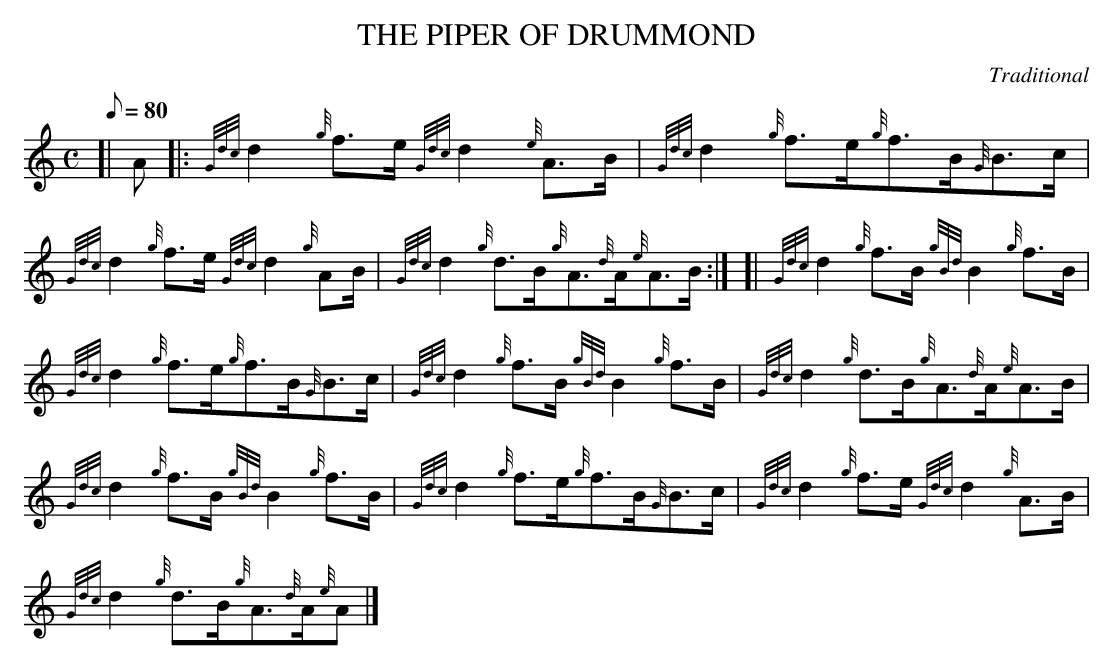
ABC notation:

X:1
T:THE PIPER OF DRUMMOND
M:C
L:1/8
Q:80
C:Traditional
K:HP
[| A|:
{Gdc}d2{g}f3/2e/2{Gdc}d2{e}A3/2B/2|
{Gdc}d2{g}f3/2e/2{g}f3/2B/2{G}B3/2c/2|  !
{Gdc}d2{g}f3/2e/2{Gdc}d2{g}AB/2|
{Gdc}d2{g}d3/2B/2{g}A3/2{d}A/2{e}A3/2B/2:| [|
{Gdc}d2{g}f3/2B/2{gBd}B2{g}f3/2B/2|  !
{Gdc}d2{g}f3/2e/2{g}f3/2B/2{G}B3/2c/2|
{Gdc}d2{g}f3/2B/2{gBd}B2{g}f3/2B/2|
{Gdc}d2{g}d3/2B/2{g}A3/2{d}A/2{e}A3/2B/2|  !
{Gdc}d2{g}f3/2B/2{gBd}B2{g}f3/2B/2|
{Gdc}d2{g}f3/2e/2{g}f3/2B/2{G}B3/2c/2|
{Gdc}d2{g}f3/2e/2{Gdc}d2{g}A3/2B/2|  !
{Gdc}d2{g}d3/2B/2{g}A3/2{d}A/2{e}A|]
